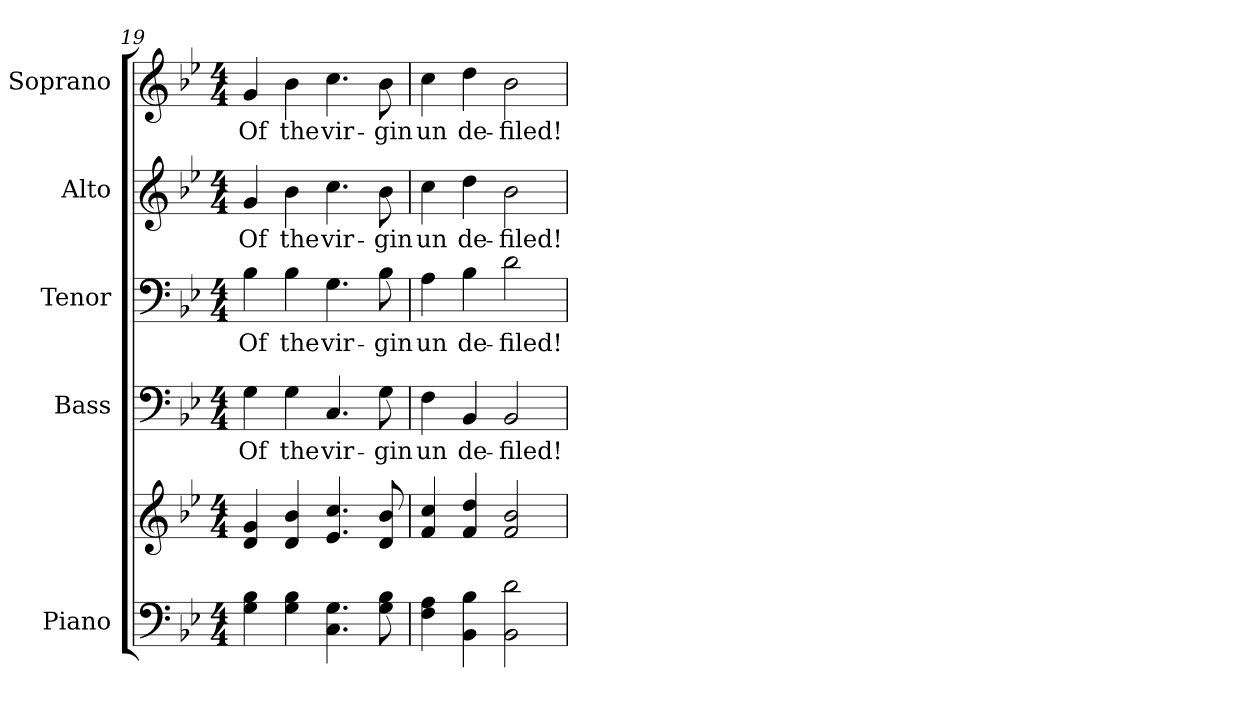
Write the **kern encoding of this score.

**kern	**kern	**kern	**text	**kern	**text	**kern	**text	**kern	**text
*part5	*part5	*part4	*part4	*part3	*part3	*part2	*part2	*part1	*part1
*staff6	*staff5	*staff4	*staff4	*staff3	*staff3	*staff2	*staff2	*staff1	*staff1
*I"Piano	*	*I"Bass	*	*I"Tenor	*	*I"Alto	*	*I"Soprano	*
*I'Pno.	*	*I'B.	*	*I'T.	*	*I'A.	*	*I'S.	*
!!LO:PB:g=z
*clefF4	*clefG2	*clefF4	*	*clefF4	*	*clefG2	*	*clefG2	*
*k[b-e-]	*k[b-e-]	*k[b-e-]	*	*k[b-e-]	*	*k[b-e-]	*	*k[b-e-]	*
*B-:	*B-:	*B-:	*	*B-:	*	*B-:	*	*B-:	*
*M4/4	*M4/4	*M4/4	*	*M4/4	*	*M4/4	*	*M4/4	*
=19	=19	=19	=19	=19	=19	=19	=19	=19	=19
!	!	!	!LO:LY:b:color=#000000	!	!	!	!	!	!
!	!	!	!	!	!LO:LY:b:color=#000000	!	!	!	!
!	!	!	!	!	!	!	!LO:LY:b:color=#000000	!	!
!	!	!	!	!	!	!	!	!	!LO:LY:b:color=#000000
4Gi\ 4B-i	4di/ 4gi	4Gi\	Of	4B-i\	Of	4gi/	Of	4gi/	Of
!	!	!	!LO:LY:b:color=#000000	!	!	!	!	!	!
!	!	!	!	!	!LO:LY:b:color=#000000	!	!	!	!
!	!	!	!	!	!	!	!LO:LY:b:color=#000000	!	!
!	!	!	!	!	!	!	!	!	!LO:LY:b:color=#000000
4Gi\ 4B-i	4di/ 4b-i	4Gi\	the	4B-i\	the	4b-i\	the	4b-i\	the
!	!	!	!LO:LY:b:color=#000000	!	!	!	!	!	!
!	!	!	!	!	!LO:LY:b:color=#000000	!	!	!	!
!	!	!	!	!	!	!	!LO:LY:b:color=#000000	!	!
!	!	!	!	!	!	!	!	!	!LO:LY:b:color=#000000
4.Ci\ 4.Gi	4.e-i/ 4.cci	4.Ci/	vir-	4.Gi\	vir-	4.cci\	vir-	4.cci\	vir-
!	!	!	!LO:LY:b:color=#000000	!	!	!	!	!	!
!	!	!	!	!	!LO:LY:b:color=#000000	!	!	!	!
!	!	!	!	!	!	!	!LO:LY:b:color=#000000	!	!
!	!	!	!	!	!	!	!	!	!LO:LY:b:color=#000000
8Gi\ 8B-i	8di/ 8b-i	8Gi\	-gin	8B-i\	-gin	8b-i\	-gin	8b-i\	-gin
=20	=20	=20	=20	=20	=20	=20	=20	=20	=20
!	!	!	!LO:LY:b:color=#000000	!	!	!	!	!	!
!	!	!	!	!	!LO:LY:b:color=#000000	!	!	!	!
!	!	!	!	!	!	!	!LO:LY:b:color=#000000	!	!
!	!	!	!	!	!	!	!	!	!LO:LY:b:color=#000000
4Fi\ 4Ai	4fi/ 4cci	4Fi\	un	4Ai\	un	4cci\	un	4cci\	un
!	!	!	!LO:LY:b:color=#000000	!	!	!	!	!	!
!	!	!	!	!	!LO:LY:b:color=#000000	!	!	!	!
!	!	!	!	!	!	!	!LO:LY:b:color=#000000	!	!
!	!	!	!	!	!	!	!	!	!LO:LY:b:color=#000000
4BB-i\ 4B-i	4fi/ 4ddi	4BB-i/	de-	4B-i\	de-	4ddi\	de-	4ddi\	de-
!	!	!	!LO:LY:b:color=#000000	!	!	!	!	!	!
!	!	!	!	!	!LO:LY:b:color=#000000	!	!	!	!
!	!	!	!	!	!	!	!LO:LY:b:color=#000000	!	!
!	!	!	!	!	!	!	!	!	!LO:LY:b:color=#000000
2BB-i\ 2di	2fi/ 2b-i	2BB-i/	-filed!	2di\	-filed!	2b-i\	-filed!	2b-i\	-filed!
=	=	=	=	=	=	=	=	=	=
*-	*-	*-	*-	*-	*-	*-	*-	*-	*-
